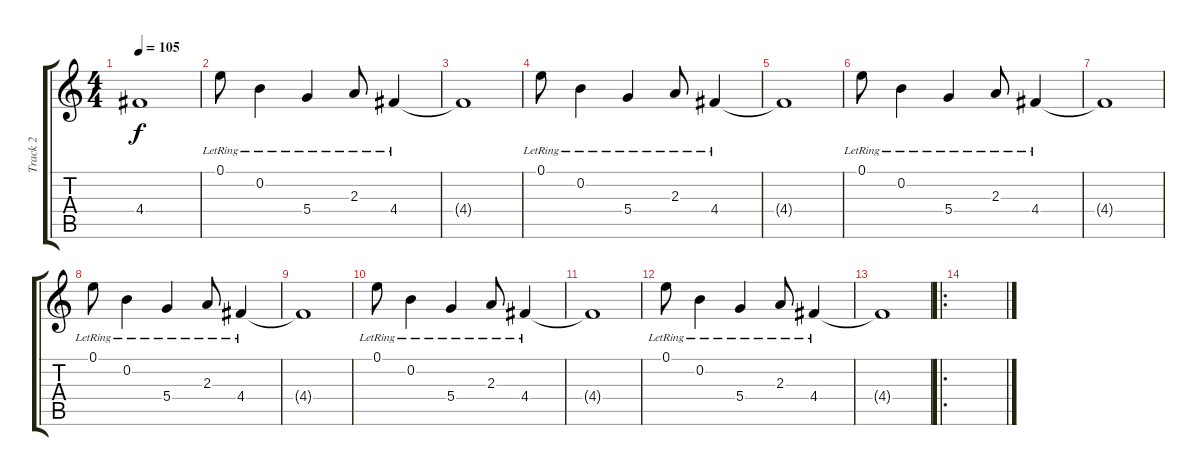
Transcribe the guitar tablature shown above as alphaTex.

\track ("Track 2" "Track 2") {instrument acousticguitarsteel}
\staff {score tabs}
\tuning (E4 B3 G3 D3 A2 E2) {hide}
\ts (4 4)
\tempo 105
\clef g2
\ks c
4.4{t}.1{dy f} |
0.1{lr}.8 0.2{lr}.4 5.4{lr}.4 2.3{lr}.8 4.4{lr}.4 |
4.4{t}.1 |
0.1{lr}.8 0.2{lr}.4 5.4{lr}.4 2.3{lr}.8 4.4{lr}.4 |
4.4{t}.1 |
0.1{lr}.8 0.2{lr}.4 5.4{lr}.4 2.3{lr}.8 4.4{lr}.4 |
4.4{t}.1 |
0.1{lr}.8 0.2{lr}.4 5.4{lr}.4 2.3{lr}.8 4.4{lr}.4 |
4.4{t}.1 |
0.1{lr}.8 0.2{lr}.4 5.4{lr}.4 2.3{lr}.8 4.4{lr}.4 |
4.4{t}.1 |
0.1{lr}.8 0.2{lr}.4 5.4{lr}.4 2.3{lr}.8 4.4{lr}.4 |
4.4{t}.1 |
\ro
